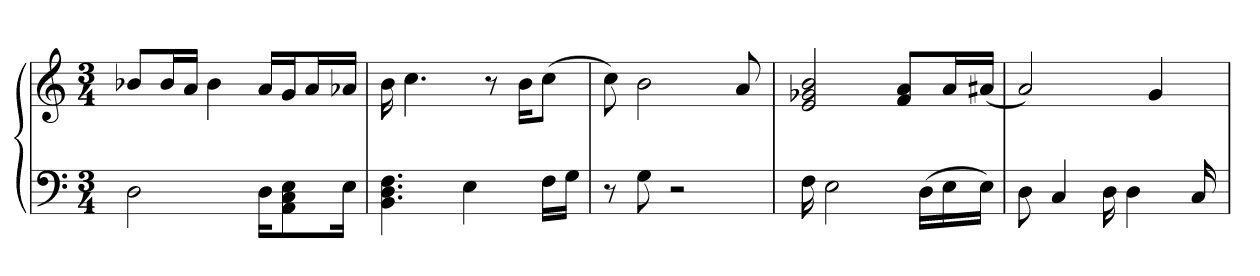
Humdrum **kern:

**kern	**kern
*part1	*part1
*staff2	*staff1
*clefF4	*clefG2
*k[]	*k[]
*M3/4	*M3/4
=1	=1
2D	8b-X/L
.	16b-/L
.	16a/JJ
.	4b-
16D\KL	16a/LL
8AA\ 8C\ 8E\	16g/J
.	16a/L
16E\Jk	16a-X/JJ
=2	=2
4.BB 4.D 4.F	16b
.	4.cc
4E	.
.	8r
.	16b\KL
16F\LL	(8cc\J
16G\JJ	.
=3	=3
8r	8cc)
8G	2b
2r	.
.	8a
=4	=4
16F	2e 2g-X 2b
2E	.
.	8f/ 8a/L
(16D\LL	.
16E\	16a/L
16E\JJ)	(16a#X/JJ
=5	=5
8D	2a)
4C	.
16D	.
4D	.
.	4g
16C	.
=	=
*-	*-
